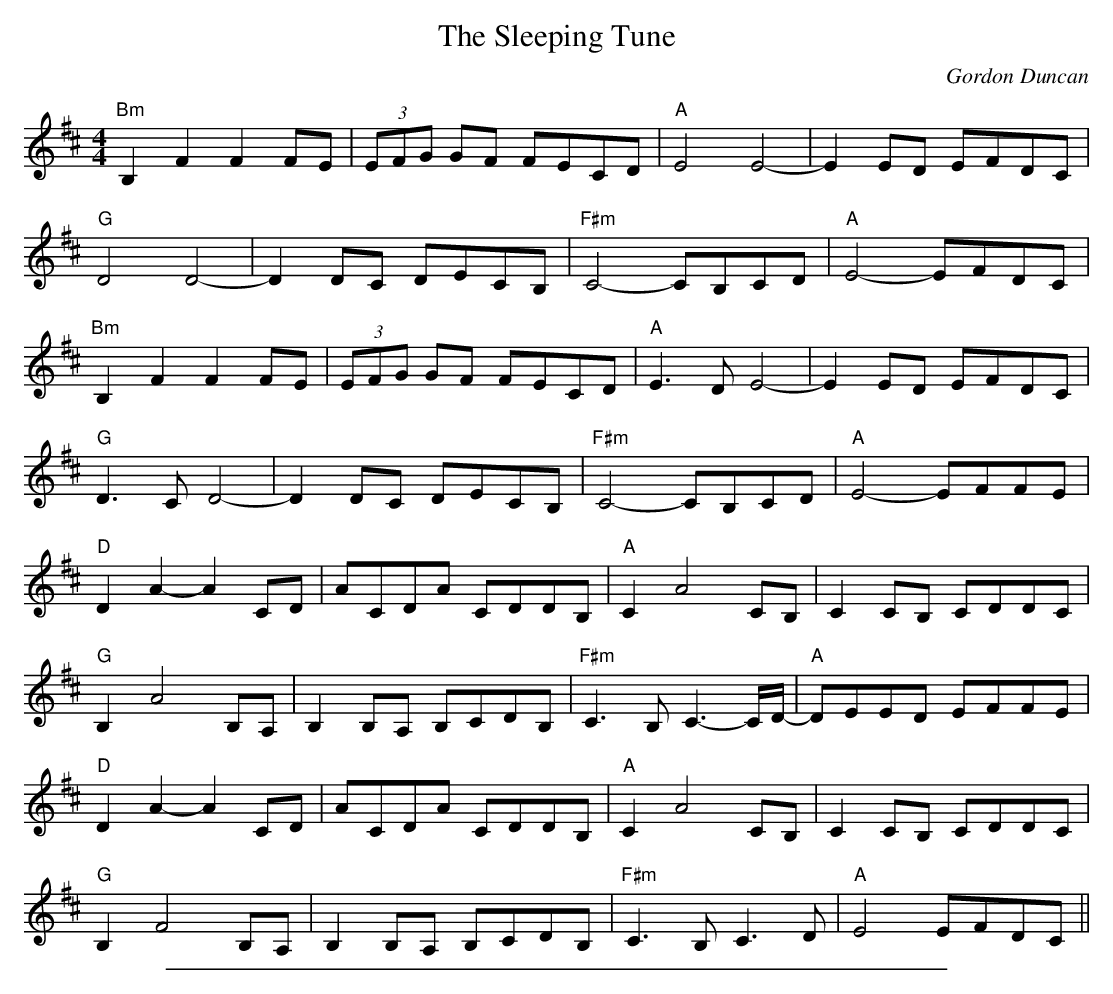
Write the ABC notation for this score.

X:1
T: The Sleeping Tune
C: Gordon Duncan
M: 4/4
L: 1/8
K: Bmin
"Bm"B,2 F2 F2 FE | (3EFG GF FECD | "A"E4 E4- | E2 ED EFDC |
"G"D4 D4- | D2 DC DECB, | "F#m"C4- CB,CD | "A"E4- EFDC |
"Bm"B,2 F2 F2 FE | (3EFG GF FECD | "A"E3 D E4- | E2 ED EFDC |
"G"D3 C D4- | D2 DC DECB, | "F#m"C4- CB,CD | "A"E4- EFFE |
"D"D2 A2- A2 CD | ACDA CDDB, | "A"C2 A4CB, | C2 CB, CDDC |
"G"B,2 A4 B,A, | B,2 B,A, B,CDB, | "F#m"C3 B, C3- C/D/- | "A"DEED EFFE |
"D"D2 A2- A2 CD | ACDA CDDB, | "A"C2 A4 CB, | C2 CB, CDDC |
"G"B,2 F4 B,A, | B,2 B,A, B,CDB, | "F#m"C3 B, C3 D | "A"E4 EFDC ||
